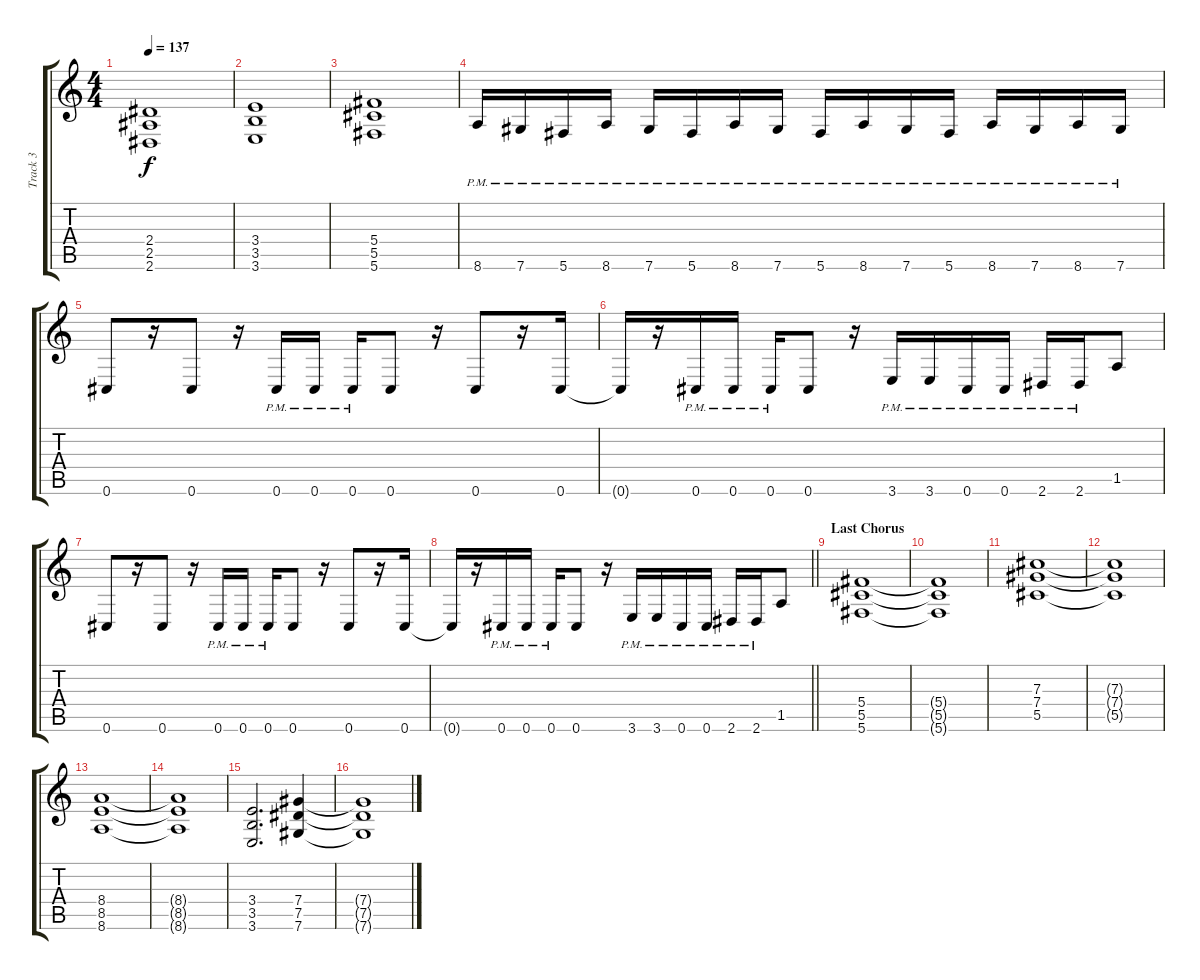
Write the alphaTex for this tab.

\track ("Track 3" "Track 3") {instrument distortionguitar}
\staff {score tabs}
\tuning (Eb4 Bb3 Gb3 Db3 Ab2 Db2) {hide}
\ts (4 4)
\tempo 137
\clef g2
\ks c
(2.4 2.5 2.6).1{dy f} |
(3.4 3.5 3.6).1 |
(5.4 5.5 5.6).1 |
8.6{pm}.16 7.6{pm}.16 5.6{pm}.16 8.6{pm}.16 7.6{pm}.16 5.6{pm}.16 8.6{pm}.16 7.6{pm}.16 5.6{pm}.16 8.6{pm}.16 7.6{pm}.16 5.6{pm}.16 8.6{pm}.16 7.6{pm}.16 8.6{pm}.16 7.6{pm}.16 |
0.6.8 r.16 0.6.8 r.16 0.6{pm}.16 0.6{pm}.16 0.6{pm}.16 0.6.8 r.16 0.6.8 r.16 0.6.16 |
0.6{t}.16 r.16 0.6{pm}.16 0.6{pm}.16 0.6{pm}.16 0.6.8 r.16 3.6{pm}.16 3.6{pm}.16 0.6{pm}.16 0.6{pm}.16 2.6{pm}.16 2.6{pm}.16 1.5.8 |
0.6.8 r.16 0.6.8 r.16 0.6{pm}.16 0.6{pm}.16 0.6{pm}.16 0.6.8 r.16 0.6.8 r.16 0.6.16 |
\barLineRight lightlight
0.6{t}.16 r.16 0.6{pm}.16 0.6{pm}.16 0.6{pm}.16 0.6.8 r.16 3.6{pm}.16 3.6{pm}.16 0.6{pm}.16 0.6{pm}.16 2.6{pm}.16 2.6{pm}.16 1.5.8 |
\section ("" "Last Chorus")
(5.4 5.5 5.6).1 |
(5.4{t} 5.5{t} 5.6{t}).1 |
(7.3 7.4 5.5).1 |
(7.3{t} 7.4{t} 5.5{t}).1 |
(8.4 8.5 8.6).1 |
(8.4{t} 8.5{t} 8.6{t}).1 |
(3.4 3.5 3.6).2{d} (7.4 7.5 7.6).4 |
(7.4{t} 7.5{t} 7.6{t}).1
